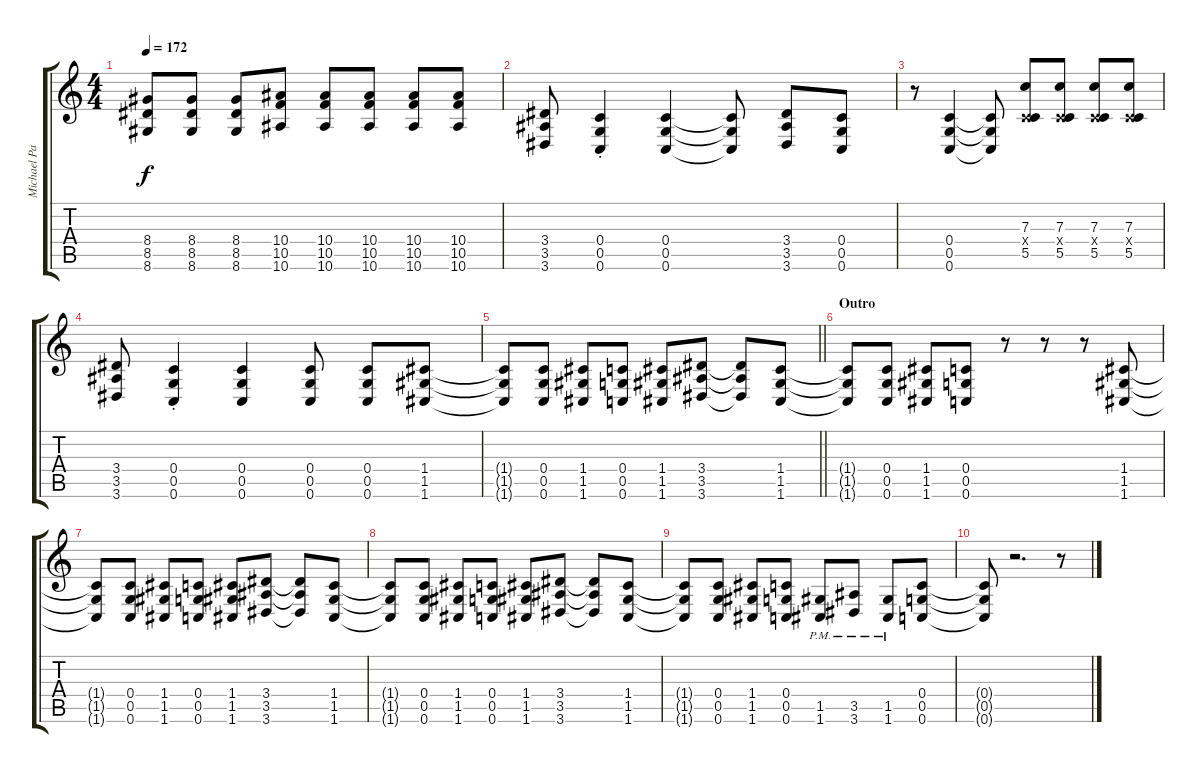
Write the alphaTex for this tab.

\track ("Michael Padge (Lead Guitar)" "Michael Pa") {instrument distortionguitar}
\staff {score tabs}
\tuning (D4 A3 F3 C3 G2 C2) {hide}
\ts (4 4)
\tempo 172
\clef g2
\ks c
(8.4{t} 8.5{t} 8.6{t}).8{dy f} (8.4 8.5 8.6).8 (8.4 8.5 8.6).8 (10.4 10.5 10.6).8 (10.4 10.5 10.6).8 (10.4 10.5 10.6).8 (10.4 10.5 10.6).8 (10.4 10.5 10.6).8 |
(3.4 3.5 3.6).8 (0.4{st} 0.5{st} 0.6{st}).4 (0.4 0.5 0.6).4 (0.4{t} 0.5{t} 0.6{t}).8 (3.4 3.5 3.6).8 (0.4 0.5 0.6).8 |
r.8 (0.4 0.5 0.6).4 (0.4{t} 0.5{t} 0.6{t}).8 (7.3 0.4{x} 5.5).8 (7.3 0.4{x} 5.5).8 (7.3 0.4{x} 5.5).8 (7.3 0.4{x} 5.5).8 |
(3.4 3.5 3.6).8 (0.4{st} 0.5{st} 0.6{st}).4 (0.4 0.5 0.6).4 (0.4 0.5 0.6).8 (0.4 0.5 0.6).8 (1.4 1.5 1.6).8 |
\barLineRight lightlight
(1.4{t} 1.5{t} 1.6{t}).8 (0.4 0.5 0.6).8 (1.4 1.5 1.6).8 (0.4 0.5 0.6).8 (1.4 1.5 1.6).8 (3.4 3.5 3.6).8 (3.4{t} 3.5{t} 3.6{t}).8 (1.4 1.5 1.6).8 |
\section ("" "Outro")
(1.4{t} 1.5{t} 1.6{t}).8 (0.4 0.5 0.6).8 (1.4 1.5 1.6).8 (0.4 0.5 0.6).8 r.8 r.8 r.8 (1.4 1.5 1.6).8 |
(1.4{t} 1.5{t} 1.6{t}).8 (0.4 0.5 0.6).8 (1.4 1.5 1.6).8 (0.4 0.5 0.6).8 (1.4 1.5 1.6).8 (3.4 3.5 3.6).8 (3.4{t} 3.5{t} 3.6{t}).8 (1.4 1.5 1.6).8 |
(1.4{t} 1.5{t} 1.6{t}).8 (0.4 0.5 0.6).8 (1.4 1.5 1.6).8 (0.4 0.5 0.6).8 (1.4 1.5 1.6).8 (3.4 3.5 3.6).8 (3.4{t} 3.5{t} 3.6{t}).8 (1.4 1.5 1.6).8 |
(1.4{t} 1.5{t} 1.6{t}).8 (0.4 0.5 0.6).8 (1.4 1.5 1.6).8 (0.4 0.5 0.6).8 (1.5{pm} 1.6{pm}).8 (3.5{pm} 3.6{pm}).8 (1.5{pm} 1.6{pm}).8 (0.4 0.5 0.6).8 |
(0.4{t} 0.5{t} 0.6{t}).8 r.2{d} r.8
